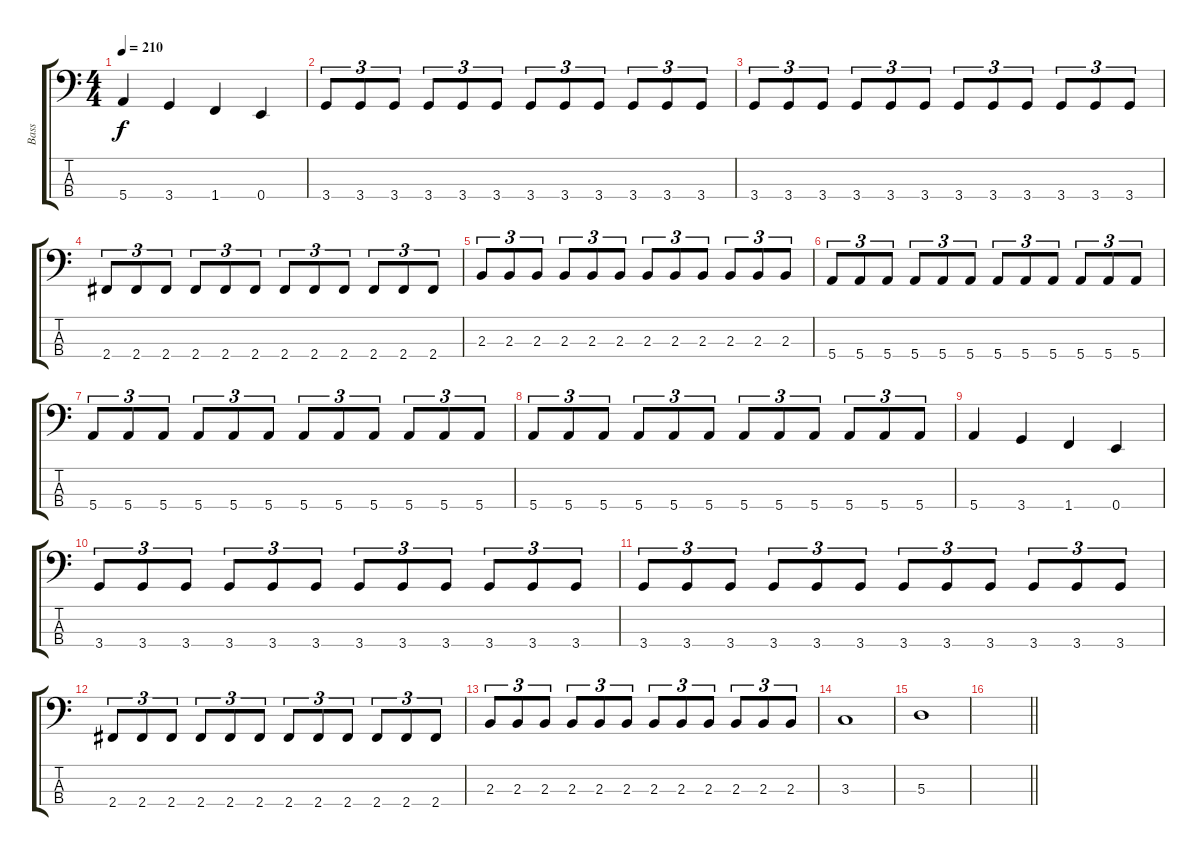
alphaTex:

\track ("Bass" "Bass") {instrument electricbasspick}
\staff {score tabs}
\tuning (G2 D2 A1 E1) {hide}
\ts (4 4)
\tempo 210
\clef f4
\ks c
5.4.4{dy f} 3.4.4 1.4.4 0.4.4 |
3.4.8{tu (3 2)} 3.4.8{tu (3 2)} 3.4.8{tu (3 2)} 3.4.8{tu (3 2)} 3.4.8{tu (3 2)} 3.4.8{tu (3 2)} 3.4.8{tu (3 2)} 3.4.8{tu (3 2)} 3.4.8{tu (3 2)} 3.4.8{tu (3 2)} 3.4.8{tu (3 2)} 3.4.8{tu (3 2)} |
3.4.8{tu (3 2)} 3.4.8{tu (3 2)} 3.4.8{tu (3 2)} 3.4.8{tu (3 2)} 3.4.8{tu (3 2)} 3.4.8{tu (3 2)} 3.4.8{tu (3 2)} 3.4.8{tu (3 2)} 3.4.8{tu (3 2)} 3.4.8{tu (3 2)} 3.4.8{tu (3 2)} 3.4.8{tu (3 2)} |
2.4.8{tu (3 2)} 2.4.8{tu (3 2)} 2.4.8{tu (3 2)} 2.4.8{tu (3 2)} 2.4.8{tu (3 2)} 2.4.8{tu (3 2)} 2.4.8{tu (3 2)} 2.4.8{tu (3 2)} 2.4.8{tu (3 2)} 2.4.8{tu (3 2)} 2.4.8{tu (3 2)} 2.4.8{tu (3 2)} |
2.3.8{tu (3 2)} 2.3.8{tu (3 2)} 2.3.8{tu (3 2)} 2.3.8{tu (3 2)} 2.3.8{tu (3 2)} 2.3.8{tu (3 2)} 2.3.8{tu (3 2)} 2.3.8{tu (3 2)} 2.3.8{tu (3 2)} 2.3.8{tu (3 2)} 2.3.8{tu (3 2)} 2.3.8{tu (3 2)} |
5.4.8{tu (3 2)} 5.4.8{tu (3 2)} 5.4.8{tu (3 2)} 5.4.8{tu (3 2)} 5.4.8{tu (3 2)} 5.4.8{tu (3 2)} 5.4.8{tu (3 2)} 5.4.8{tu (3 2)} 5.4.8{tu (3 2)} 5.4.8{tu (3 2)} 5.4.8{tu (3 2)} 5.4.8{tu (3 2)} |
5.4.8{tu (3 2)} 5.4.8{tu (3 2)} 5.4.8{tu (3 2)} 5.4.8{tu (3 2)} 5.4.8{tu (3 2)} 5.4.8{tu (3 2)} 5.4.8{tu (3 2)} 5.4.8{tu (3 2)} 5.4.8{tu (3 2)} 5.4.8{tu (3 2)} 5.4.8{tu (3 2)} 5.4.8{tu (3 2)} |
5.4.8{tu (3 2)} 5.4.8{tu (3 2)} 5.4.8{tu (3 2)} 5.4.8{tu (3 2)} 5.4.8{tu (3 2)} 5.4.8{tu (3 2)} 5.4.8{tu (3 2)} 5.4.8{tu (3 2)} 5.4.8{tu (3 2)} 5.4.8{tu (3 2)} 5.4.8{tu (3 2)} 5.4.8{tu (3 2)} |
5.4.4 3.4.4 1.4.4 0.4.4 |
3.4.8{tu (3 2)} 3.4.8{tu (3 2)} 3.4.8{tu (3 2)} 3.4.8{tu (3 2)} 3.4.8{tu (3 2)} 3.4.8{tu (3 2)} 3.4.8{tu (3 2)} 3.4.8{tu (3 2)} 3.4.8{tu (3 2)} 3.4.8{tu (3 2)} 3.4.8{tu (3 2)} 3.4.8{tu (3 2)} |
3.4.8{tu (3 2)} 3.4.8{tu (3 2)} 3.4.8{tu (3 2)} 3.4.8{tu (3 2)} 3.4.8{tu (3 2)} 3.4.8{tu (3 2)} 3.4.8{tu (3 2)} 3.4.8{tu (3 2)} 3.4.8{tu (3 2)} 3.4.8{tu (3 2)} 3.4.8{tu (3 2)} 3.4.8{tu (3 2)} |
2.4.8{tu (3 2)} 2.4.8{tu (3 2)} 2.4.8{tu (3 2)} 2.4.8{tu (3 2)} 2.4.8{tu (3 2)} 2.4.8{tu (3 2)} 2.4.8{tu (3 2)} 2.4.8{tu (3 2)} 2.4.8{tu (3 2)} 2.4.8{tu (3 2)} 2.4.8{tu (3 2)} 2.4.8{tu (3 2)} |
2.3.8{tu (3 2)} 2.3.8{tu (3 2)} 2.3.8{tu (3 2)} 2.3.8{tu (3 2)} 2.3.8{tu (3 2)} 2.3.8{tu (3 2)} 2.3.8{tu (3 2)} 2.3.8{tu (3 2)} 2.3.8{tu (3 2)} 2.3.8{tu (3 2)} 2.3.8{tu (3 2)} 2.3.8{tu (3 2)} |
3.3.1 |
5.3.1 |
\barLineRight lightlight
